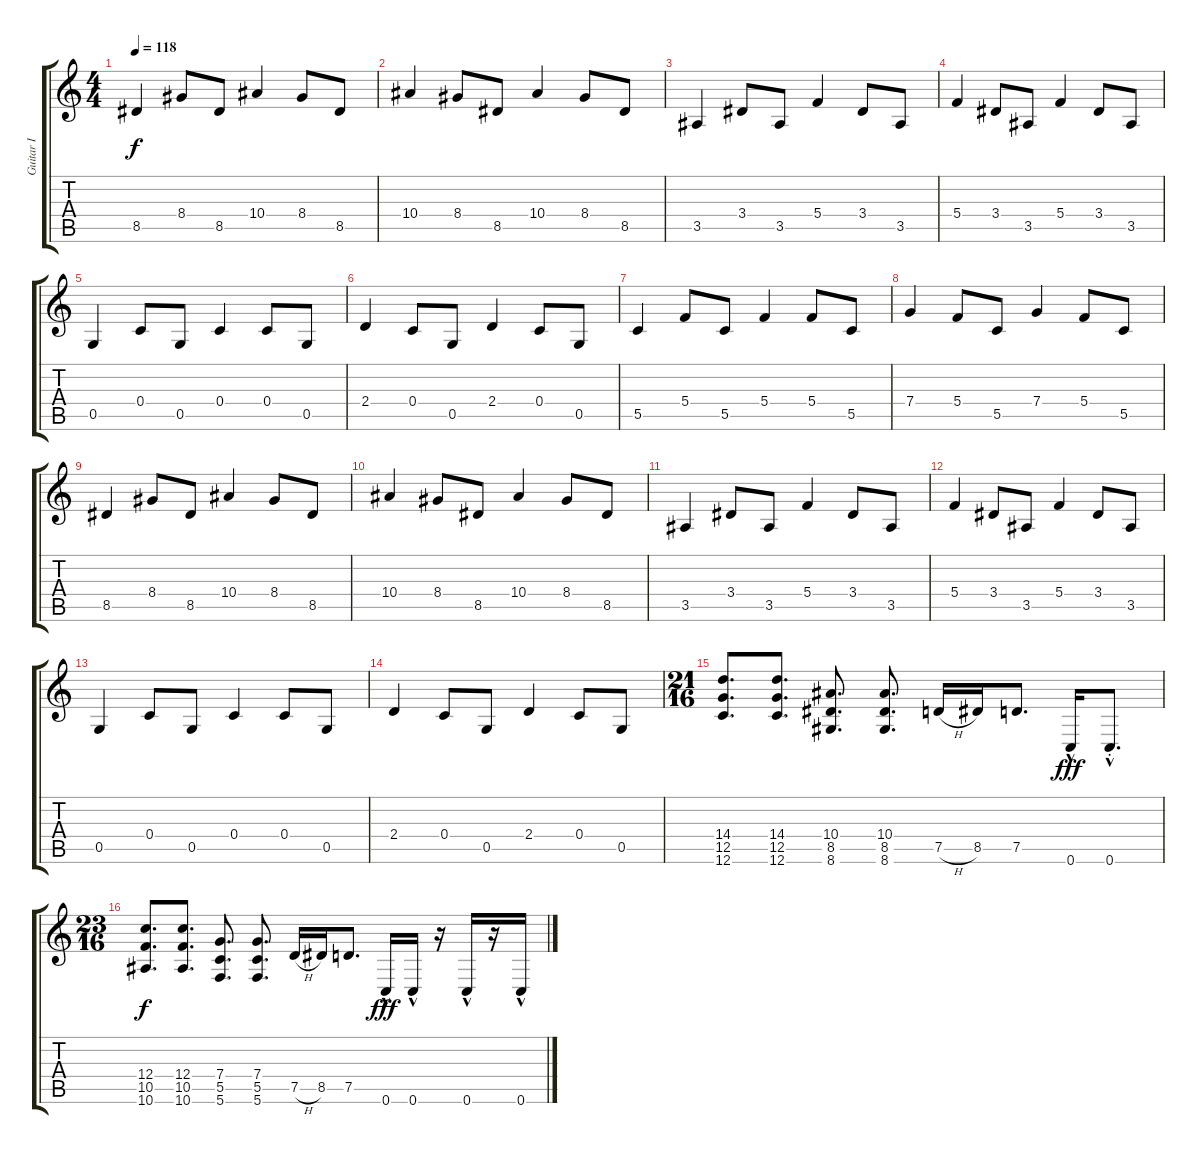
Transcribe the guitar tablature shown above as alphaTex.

\track ("Guitar I" "Guitar I") {instrument electricguitarjazz}
\staff {score tabs}
\tuning (D4 A3 F3 C3 G2 C2) {hide}
\ts (4 4)
\tempo 118
\clef g2
\ks c
8.5.4{dy f} 8.4.8 8.5.8 10.4.4 8.4.8 8.5.8 |
10.4.4 8.4.8 8.5.8 10.4.4 8.4.8 8.5.8 |
3.5.4 3.4.8 3.5.8 5.4.4 3.4.8 3.5.8 |
5.4.4 3.4.8 3.5.8 5.4.4 3.4.8 3.5.8 |
0.5.4 0.4.8 0.5.8 0.4.4 0.4.8 0.5.8 |
2.4.4 0.4.8 0.5.8 2.4.4 0.4.8 0.5.8 |
5.5.4{volume 14 balance 14} 5.4.8 5.5.8 5.4.4 5.4.8 5.5.8 |
7.4.4 5.4.8 5.5.8 7.4.4 5.4.8 5.5.8 |
8.5.4 8.4.8 8.5.8 10.4.4 8.4.8 8.5.8 |
10.4.4 8.4.8 8.5.8 10.4.4 8.4.8 8.5.8 |
3.5.4 3.4.8 3.5.8 5.4.4 3.4.8 3.5.8 |
5.4.4 3.4.8 3.5.8 5.4.4 3.4.8 3.5.8 |
0.5.4 0.4.8 0.5.8 0.4.4 0.4.8 0.5.8 |
2.4.4 0.4.8 0.5.8 2.4.4 0.4.8 0.5.8 |
\ts (21 16)
(14.4 12.5 12.6).8{d volume 14 balance 14 instrument distortionguitar} (14.4 12.5 12.6).8{d} (10.4 8.5 8.6).8{d} (10.4 8.5 8.6).8{d} 7.5{h}.16 8.5.16 7.5.8{d} 0.6{hac}.16{dy fff} 0.6{hac st}.8{d} |
\ts (23 16)
(12.4 10.5 10.6).8{d dy f} (12.4 10.5 10.6).8{d} (7.4 5.5 5.6).8{d} (7.4 5.5 5.6).8{d} 7.5{h}.16 8.5.16 7.5.8{d} 0.6{hac}.16{dy fff} 0.6{hac}.16 r.16 0.6{hac}.16 r.16 0.6{hac}.16
